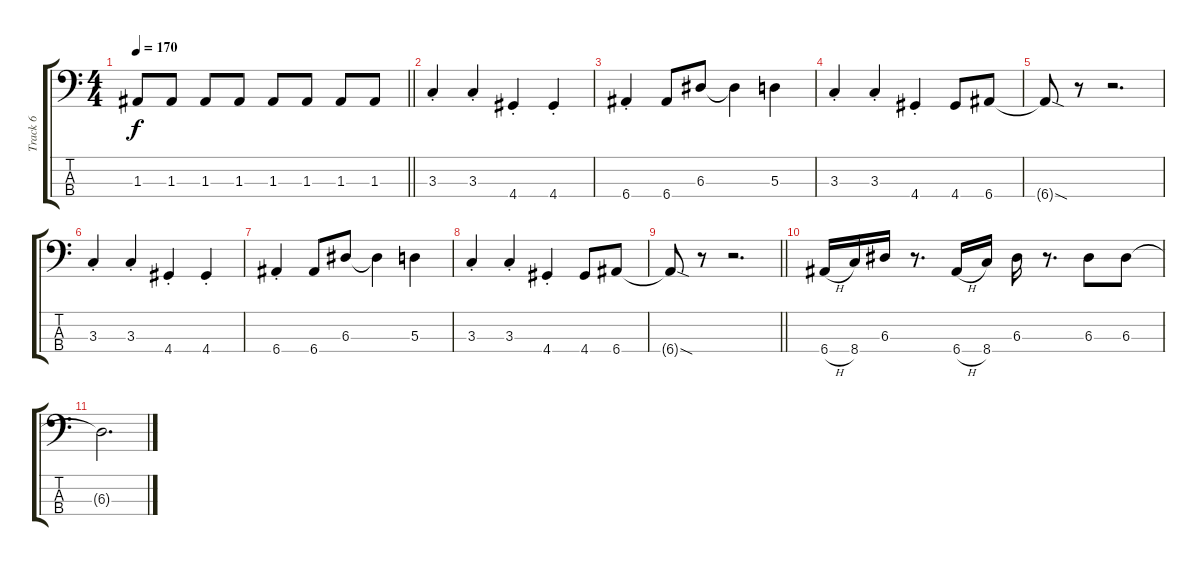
\track ("Track 6" "Track 6") {instrument synthbass2}
\staff {score tabs}
\tuning (G2 D2 A1 E1) {hide}
\ts (4 4)
\tempo 170
\clef f4
\barLineRight lightlight
\ks c
1.3.8{dy f} 1.3.8 1.3.8 1.3.8 1.3.8 1.3.8 1.3.8 1.3.8 |
3.3{st}.4 3.3{st}.4 4.4{st}.4 4.4{st}.4 |
6.4{st}.4 6.4.8 6.3.8 6.3{t}.4 5.3.4 |
3.3{st}.4 3.3{st}.4 4.4{st}.4 4.4.8 6.4.8 |
6.4{sod t}.8 r.8 r.2{d} |
3.3{st}.4 3.3{st}.4 4.4{st}.4 4.4{st}.4 |
6.4{st}.4 6.4.8 6.3.8 6.3{t}.4 5.3.4 |
3.3{st}.4 3.3{st}.4 4.4{st}.4 4.4.8 6.4.8 |
\barLineRight lightlight
6.4{sod t}.8 r.8 r.2{d} |
6.4{h}.16 8.4.16 6.3.16 r.8{d} 6.4{h}.16 8.4.16 6.3.16 r.8{d} 6.3.8 6.3.8 |
6.3{t}.2{d}
